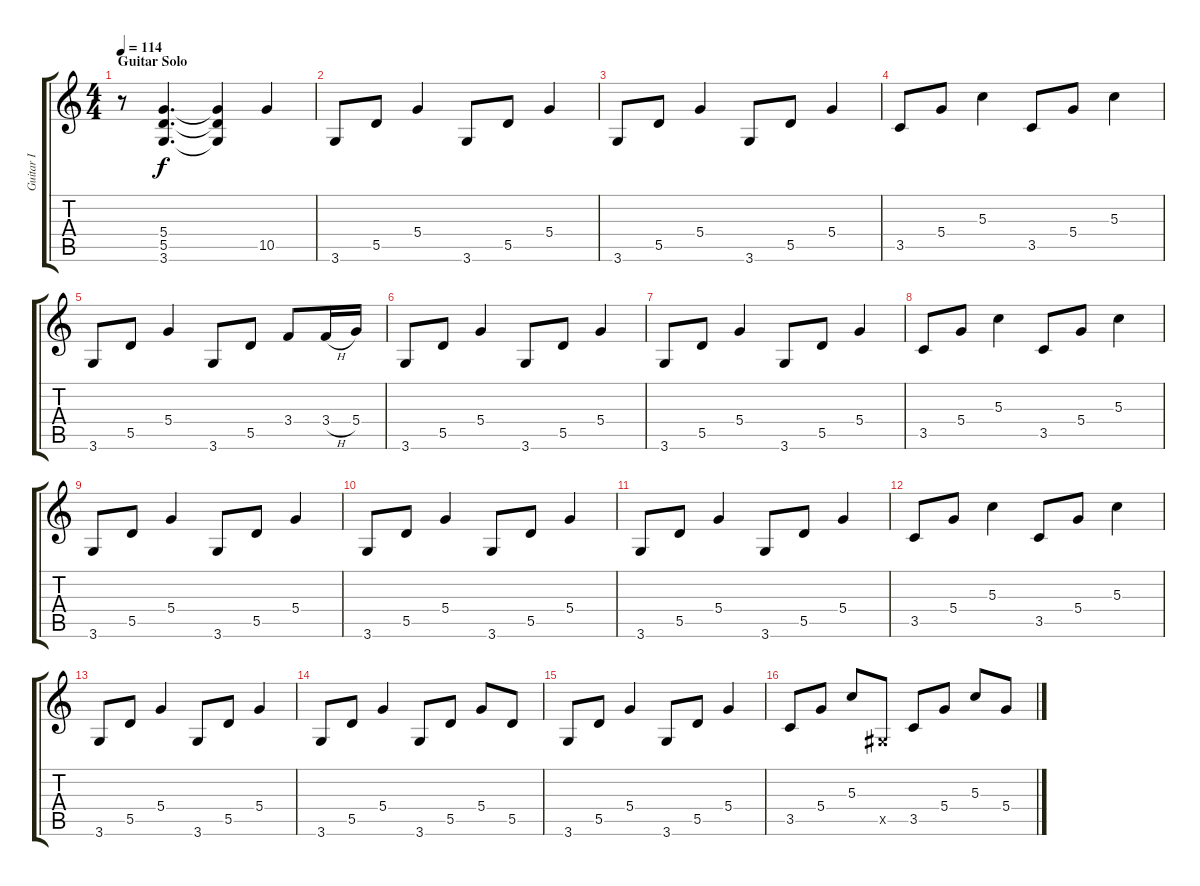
\track ("Guitar I" "Guitar I") {instrument overdrivenguitar}
\staff {score tabs}
\tuning (E4 B3 G3 D3 A2 E2) {hide}
\ts (4 4)
\section ("" "Guitar Solo")
\tempo 114
\clef g2
\ks c
r.8{dy f} (5.4 5.5 3.6).4{d} (5.4{t} 5.5{t} 3.6{t}).4 10.5.4 |
3.6.8 5.5.8 5.4.4 3.6.8 5.5.8 5.4.4 |
3.6.8 5.5.8 5.4.4 3.6.8 5.5.8 5.4.4 |
3.5.8 5.4.8 5.3.4 3.5.8 5.4.8 5.3.4 |
3.6.8 5.5.8 5.4.4 3.6.8 5.5.8 3.4.8 3.4{h}.16 5.4.16 |
3.6.8 5.5.8 5.4.4 3.6.8 5.5.8 5.4.4 |
3.6.8 5.5.8 5.4.4 3.6.8 5.5.8 5.4.4 |
3.5.8 5.4.8 5.3.4 3.5.8 5.4.8 5.3.4 |
3.6.8 5.5.8 5.4.4 3.6.8 5.5.8 5.4.4 |
3.6.8 5.5.8 5.4.4 3.6.8 5.5.8 5.4.4 |
3.6.8 5.5.8 5.4.4 3.6.8 5.5.8 5.4.4 |
3.5.8 5.4.8 5.3.4 3.5.8 5.4.8 5.3.4 |
3.6.8 5.5.8 5.4.4 3.6.8 5.5.8 5.4.4 |
3.6.8 5.5.8 5.4.4 3.6.8 5.5.8 5.4.8 5.5.8 |
3.6.8 5.5.8 5.4.4 3.6.8 5.5.8 5.4.4 |
3.5.8 5.4.8 5.3.8 -1.5{x}.8 3.5.8 5.4.8 5.3.8 5.4.8
